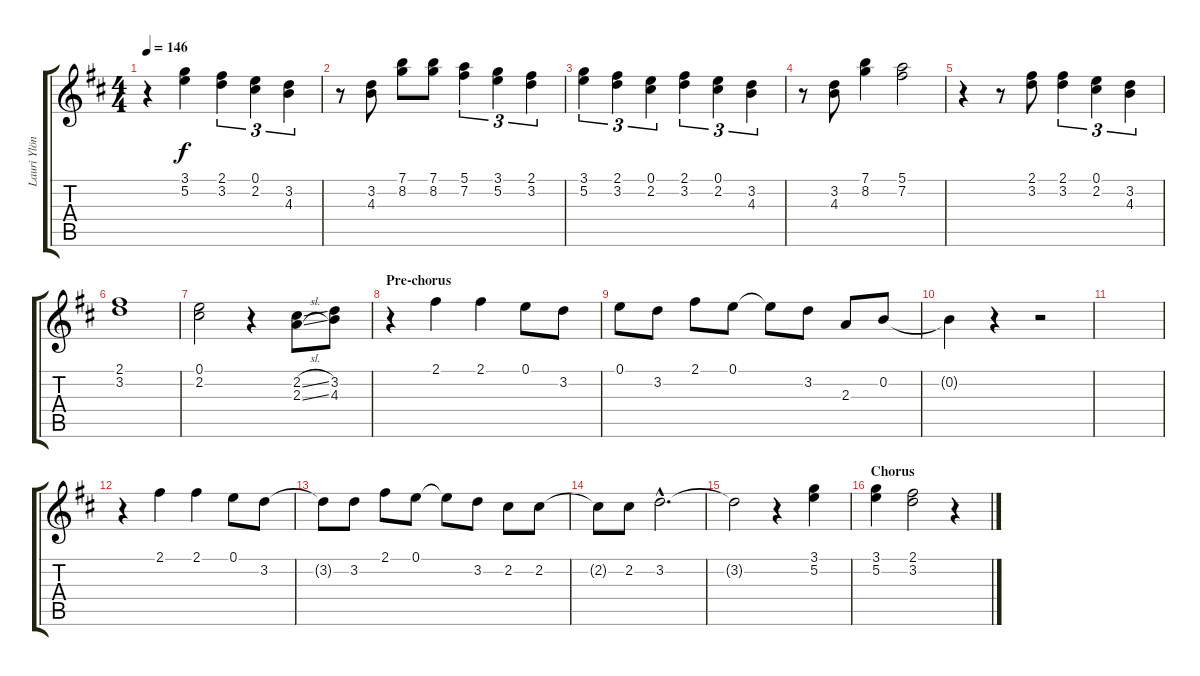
\track ("Lauri Ylönen" "Lauri Ylön") {instrument distortionguitar}
\staff {score tabs}
\tuning (E4 B3 G3 D3 A2 E2) {hide}
\ts (4 4)
\tempo 146
\clef g2
\ks d
r.4{dy f} (3.1 5.2).4 (2.1 3.2).4{tu (3 2)} (0.1 2.2).4{tu (3 2)} (3.2 4.3).4{tu (3 2)} |
r.8 (3.2 4.3).8 (7.1 8.2).8 (7.1 8.2).8 (5.1 7.2).4{tu (3 2)} (3.1 5.2).4{tu (3 2)} (2.1 3.2).4{tu (3 2)} |
(3.1 5.2).4{tu (3 2)} (2.1 3.2).4{tu (3 2)} (0.1 2.2).4{tu (3 2)} (2.1 3.2).4{tu (3 2)} (0.1 2.2).4{tu (3 2)} (3.2 4.3).4{tu (3 2)} |
r.8 (3.2 4.3).8 (7.1 8.2).4 (5.1 7.2).2 |
r.4 r.8 (2.1 3.2).8 (2.1 3.2).4{tu (3 2)} (0.1 2.2).4{tu (3 2)} (3.2 4.3).4{tu (3 2)} |
(2.1 3.2).1 |
(0.1 2.2).2 r.4 (2.2{sl} 2.3{sl}).8 (3.2 4.3).8 |
\section ("" "Pre-chorus")
r.4 2.1.4 2.1.4 0.1.8 3.2.8 |
0.1.8 3.2.8 2.1.8 0.1.8 0.1{t}.8 3.2.8 2.3.8 0.2.8 |
0.2{t}.4 r.4 r.2 |
|
r.4 2.1.4 2.1.4 0.1.8 3.2.8 |
3.2{t}.8 3.2.8 2.1.8 0.1.8 0.1{t}.8 3.2.8 2.2.8 2.2.8 |
2.2{t}.8 2.2.8 3.2{hac}.2{d} |
3.2{t}.2 r.4 (3.1 5.2).4 |
\section ("" "Chorus")
(3.1 5.2).4 (2.1 3.2).2 r.4
